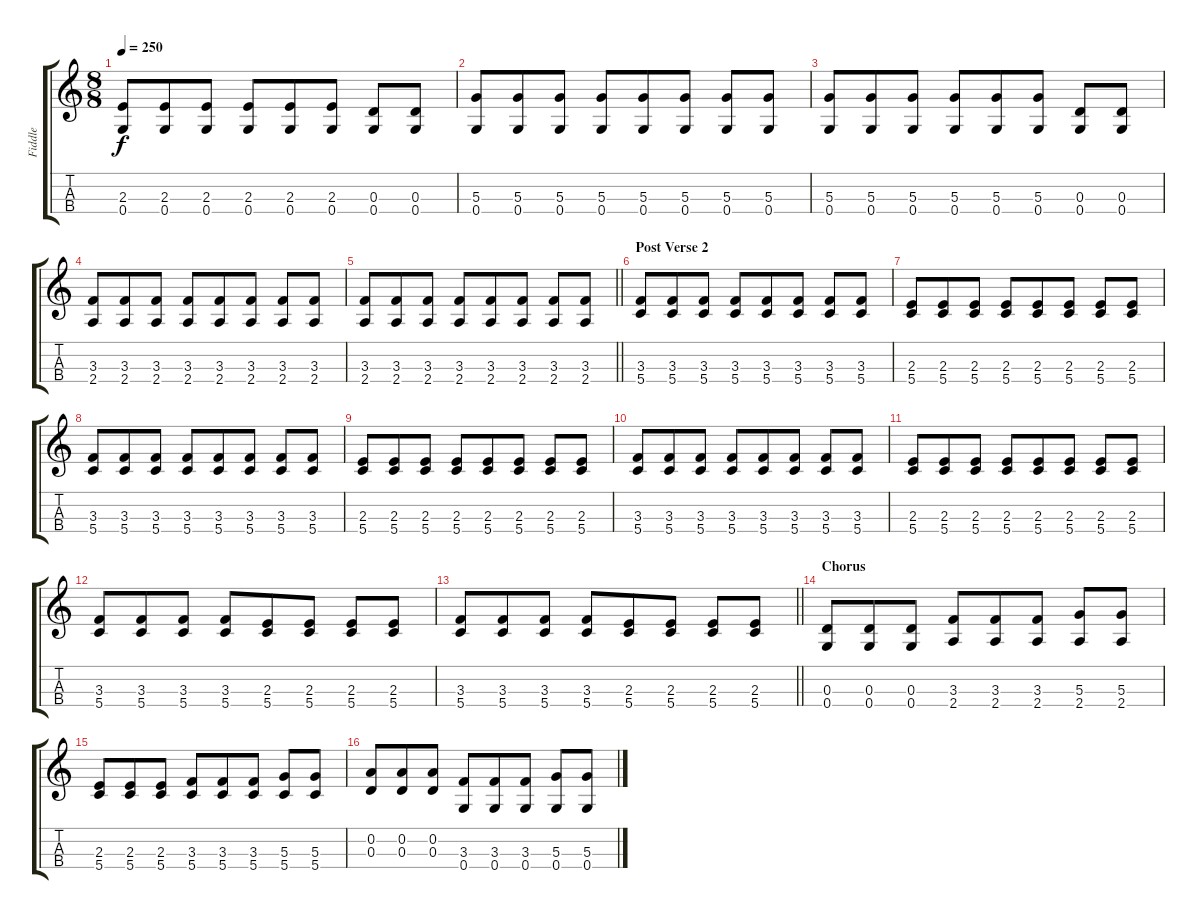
\track ("Fiddle" "Fiddle") {instrument violin}
\staff {score tabs}
\tuning (E5 A4 D4 G3) {hide}
\ts (8 8)
\tempo 250
\clef g2
\ks c
(2.3 0.4).8{dy f} (2.3 0.4).8 (2.3 0.4).8 (2.3 0.4).8 (2.3 0.4).8 (2.3 0.4).8 (0.3 0.4).8 (0.3 0.4).8 |
(5.3 0.4).8 (5.3 0.4).8 (5.3 0.4).8 (5.3 0.4).8 (5.3 0.4).8 (5.3 0.4).8 (5.3 0.4).8 (5.3 0.4).8 |
(5.3 0.4).8 (5.3 0.4).8 (5.3 0.4).8 (5.3 0.4).8 (5.3 0.4).8 (5.3 0.4).8 (0.3 0.4).8 (0.3 0.4).8 |
(3.3 2.4).8 (3.3 2.4).8 (3.3 2.4).8 (3.3 2.4).8 (3.3 2.4).8 (3.3 2.4).8 (3.3 2.4).8 (3.3 2.4).8 |
\barLineRight lightlight
(3.3 2.4).8 (3.3 2.4).8 (3.3 2.4).8 (3.3 2.4).8 (3.3 2.4).8 (3.3 2.4).8 (3.3 2.4).8 (3.3 2.4).8 |
\section ("" "Post Verse 2")
(3.3 5.4).8 (3.3 5.4).8 (3.3 5.4).8 (3.3 5.4).8 (3.3 5.4).8 (3.3 5.4).8 (3.3 5.4).8 (3.3 5.4).8 |
(2.3 5.4).8 (2.3 5.4).8 (2.3 5.4).8 (2.3 5.4).8 (2.3 5.4).8 (2.3 5.4).8 (2.3 5.4).8 (2.3 5.4).8 |
(3.3 5.4).8 (3.3 5.4).8 (3.3 5.4).8 (3.3 5.4).8 (3.3 5.4).8 (3.3 5.4).8 (3.3 5.4).8 (3.3 5.4).8 |
(2.3 5.4).8 (2.3 5.4).8 (2.3 5.4).8 (2.3 5.4).8 (2.3 5.4).8 (2.3 5.4).8 (2.3 5.4).8 (2.3 5.4).8 |
(3.3 5.4).8 (3.3 5.4).8 (3.3 5.4).8 (3.3 5.4).8 (3.3 5.4).8 (3.3 5.4).8 (3.3 5.4).8 (3.3 5.4).8 |
(2.3 5.4).8 (2.3 5.4).8 (2.3 5.4).8 (2.3 5.4).8 (2.3 5.4).8 (2.3 5.4).8 (2.3 5.4).8 (2.3 5.4).8 |
(3.3 5.4).8 (3.3 5.4).8 (3.3 5.4).8 (3.3 5.4).8 (2.3 5.4).8 (2.3 5.4).8 (2.3 5.4).8 (2.3 5.4).8 |
\barLineRight lightlight
(3.3 5.4).8 (3.3 5.4).8 (3.3 5.4).8 (3.3 5.4).8 (2.3 5.4).8 (2.3 5.4).8 (2.3 5.4).8 (2.3 5.4).8 |
\section ("" "Chorus")
(0.3 0.4).8 (0.3 0.4).8 (0.3 0.4).8 (3.3 2.4).8 (3.3 2.4).8 (3.3 2.4).8 (5.3 2.4).8 (5.3 2.4).8 |
(2.3 5.4).8 (2.3 5.4).8 (2.3 5.4).8 (3.3 5.4).8 (3.3 5.4).8 (3.3 5.4).8 (5.3 5.4).8 (5.3 5.4).8 |
(0.2 0.3).8 (0.2 0.3).8 (0.2 0.3).8 (3.3 0.4).8 (3.3 0.4).8 (3.3 0.4).8 (5.3 0.4).8 (5.3 0.4).8
